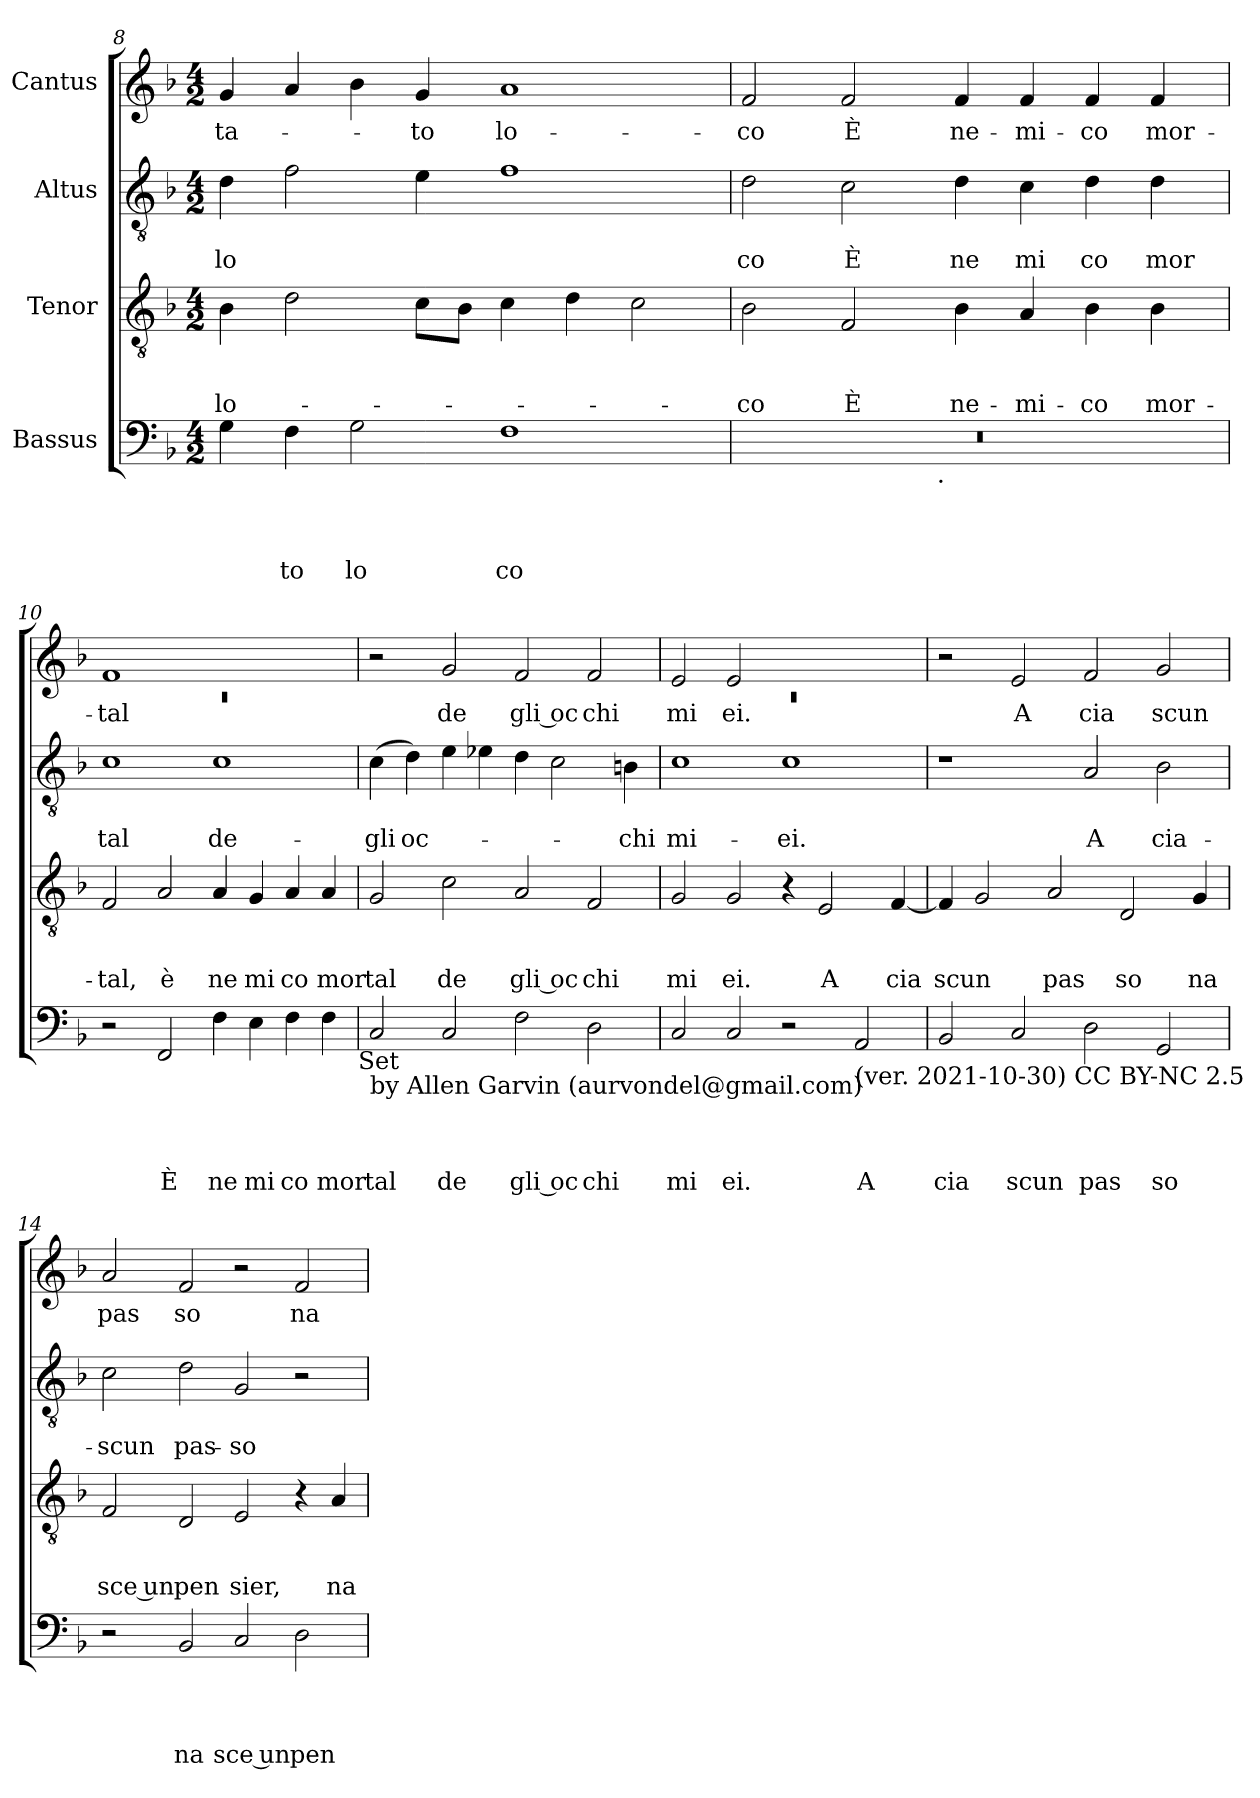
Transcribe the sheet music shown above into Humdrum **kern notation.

**kern	**text	**text	**text	**text	**kern	**text	**text	**text	**kern	**text	**text	**kern	**text
*part4	*part4	*part4	*part4	*part4	*part3	*part3	*part3	*part3	*part2	*part2	*part2	*part1	*part1
*staff4	*staff4	*staff4	*staff4	*staff4	*staff3	*staff3	*staff3	*staff3	*staff2	*staff2	*staff2	*staff1	*staff1
*I"Bassus	*	*	*	*	*I"Tenor	*	*	*	*I"Altus	*	*	*I"Cantus	*
*clefF4	*	*	*	*	*clefGv2	*	*	*	*clefGv2	*	*	*clefG2	*
*k[b-]	*	*	*	*	*k[b-]	*	*	*	*k[b-]	*	*	*k[b-]	*
*F:	*	*	*	*	*F:	*	*	*	*F:	*	*	*F:	*
*M4/2	*	*	*	*	*M4/2	*	*	*	*M4/2	*	*	*M4/2	*
=8	=8	=8	=8	=8	=8	=8	=8	=8	=8	=8	=8	=8	=8
!	!	!	!	!	!	!	!	!LO:LY:b	!	!	!LO:LY:b	!	!LO:LY:b
4G\	.	.	.	.	4B-\	.	.	lo-	4d\	.	lo	4g/	-ta-
!	!	!	!	!LO:LY:b	!	!	!	!	!	!	!	!	!
4F\	.	.	.	to	2d\	.	.	.	2f\	.	.	4a/	.
!	!	!	!	!LO:LY:b	!	!	!	!	!	!	!	!	!
2G\	.	.	.	lo	.	.	.	.	.	.	.	4b-\	.
!	!	!	!	!	!	!	!	!	!	!	!	!	!LO:LY:b
.	.	.	.	.	8c\L	.	.	.	4e\	.	.	4g/	-to
.	.	.	.	.	8B-\J	.	.	.	.	.	.	.	.
!	!	!	!	!LO:LY:b	!	!	!	!	!	!	!	!	!LO:LY:b
1F	.	.	.	co	4c\	.	.	.	1f	.	.	1a	lo-
.	.	.	.	.	4d\	.	.	.	.	.	.	.	.
.	.	.	.	.	2c\	.	.	.	.	.	.	.	.
=9	=9	=9	=9	=9	=9	=9	=9	=9	=9	=9	=9	=9	=9
!	!	!	!	!	!	!	!	!LO:LY:b	!	!	!LO:LY:b	!	!LO:LY:b
*^	*	*	*	*	*	*	*	*	*	*	*	*	*
0r	2ryy	.	.	.	.	2B-\	.	.	-co	2d\	.	co	2f/	-co
!	!	!	!	!	!	!	!	!	!LO:LY:b	!	!	!LO:LY:b	!	!LO:LY:b
.	4...ryy	.	.	.	.	2F/	.	.	È	2c\	.	È	2f/	È
!	!LO:TX:b:t=.	!	!	!	!	!	!	!	!	!	!	!	!	!
.	1ryy	.	.	.	.	.	.	.	.	.	.	.	.	.
!	!	!	!	!	!	!	!	!	!LO:LY:b	!	!	!LO:LY:b	!	!LO:LY:b
.	.	.	.	.	.	4B-\	.	.	ne-	4d\	.	ne	4f/	ne-
!	!	!	!	!	!	!	!	!	!LO:LY:b	!	!	!LO:LY:b	!	!LO:LY:b
.	.	.	.	.	.	4A/	.	.	-mi-	4c\	.	mi	4f/	-mi-
!	!	!	!	!	!	!	!	!	!LO:LY:b	!	!	!LO:LY:b	!	!LO:LY:b
.	.	.	.	.	.	4B-\	.	.	-co	4d\	.	co	4f/	-co
!	!	!	!	!	!	!	!	!	!LO:LY:b	!	!	!LO:LY:b	!	!LO:LY:b
.	.	.	.	.	.	4B-\	.	.	mor-	4d\	.	mor	4f/	mor-
.	32ryy	.	.	.	.	.	.	.	.	.	.	.	.	.
!!LO:LB:g=z
=10	=10	=10	=10	=10	=10	=10	=10	=10	=10	=10	=10	=10	=10	=10
*	*	*	*	*	*	*	*	*	*	*	*	*	*^	*
!	!	!	!	!	!	!	!	!	!LO:LY:b	!	!	!LO:LY:b	!	!LO:N:vis=1	!LO:LY:b
*v	*v	*	*	*	*	*	*	*	*	*	*	*	*	*	*
2r	.	.	.	.	2F/	.	.	-tal,	1c	.	tal	1f	0rc	-tal
!	!	!	!	!LO:LY:b	!	!	!	!LO:LY:b	!	!	!	!	!	!
2FF/	.	.	.	È	2A/	.	.	è	.	.	.	.	.	.
!	!	!	!	!LO:LY:b	!	!	!	!LO:LY:b	!	!	!LO:LY:b	!	!	!
4F\	.	.	.	ne	4A/	.	.	ne	1c	.	de-	1ryy	.	.
!	!	!	!	!LO:LY:b	!	!	!	!LO:LY:b	!	!	!	!	!	!
4E\	.	.	.	mi	4G/	.	.	mi	.	.	.	.	.	.
!	!	!	!	!LO:LY:b	!	!	!	!LO:LY:b	!	!	!	!	!	!
4F\	.	.	.	co	4A/	.	.	co	.	.	.	.	.	.
!	!	!	!	!LO:LY:b	!	!	!	!LO:LY:b	!	!	!	!	!	!
4F\	.	.	.	mor	4A/	.	.	mor	.	.	.	.	.	.
*	*	*	*	*	*	*	*	*	*	*	*	*v	*v	*
!LO:TX:b:t=Set	!	!	!	!	!	!	!	!	!	!	!	!	!
=11	=11	=11	=11	=11	=11	=11	=11	=11	=11	=11	=11	=11	=11
!LO:TX:b:t=by Allen Garvin (aurvondel@gmail.com)	!	!	!	!	!	!	!	!	!	!	!	!	!
!	!	!	!	!LO:LY:b	!	!	!	!LO:LY:b	!	!	!LO:LY:b	!	!
2C/	.	.	.	tal	2G/	.	.	tal	(<4c\	.	-gli	2r	.
!	!	!	!	!	!	!	!	!	!	!	!LO:LY:b	!	!
.	.	.	.	.	.	.	.	.	4d\)	.	oc-	.	.
!	!	!	!	!LO:LY:b	!	!	!	!LO:LY:b	!	!	!	!	!LO:LY:b
2C/	.	.	.	de	2c\	.	.	de	4e\	.	.	2g/	de
.	.	.	.	.	.	.	.	.	4e-X\	.	.	.	.
!	!	!	!	!LO:LY:b:rj	!	!	!	!LO:LY:b:rj	!	!	!	!	!LO:LY:b:rj
2F\	.	.	.	gli oc	2A/	.	.	gli oc	4d\	.	.	2f/	gli oc
.	.	.	.	.	.	.	.	.	2c\	.	.	.	.
!	!	!	!	!LO:LY:b	!	!	!	!LO:LY:b	!	!	!	!	!LO:LY:b
2D\	.	.	.	chi	2F/	.	.	chi	.	.	.	2f/	chi
!	!	!	!	!	!	!	!	!	!	!	!LO:LY:b	!	!
.	.	.	.	.	.	.	.	.	4Bn\	.	-chi	.	.
=12	=12	=12	=12	=12	=12	=12	=12	=12	=12	=12	=12	=12	=12
*	*	*	*	*	*	*	*	*	*	*	*	*^	*
!	!	!	!	!LO:LY:b	!	!	!	!LO:LY:b	!	!	!LO:LY:b	!	!LO:N:vis=1	!LO:LY:b
2C/	.	.	.	mi	2G/	.	.	mi	1c	.	mi-	2e/	0rc	mi
!	!	!	!	!LO:LY:b	!	!	!	!LO:LY:b	!	!	!	!	!	!LO:LY:b
2C/	.	.	.	ei.	2G/	.	.	ei.	.	.	.	2e/	.	ei.
!	!	!	!	!	!	!	!	!	!	!	!LO:LY:b	!	!	!
2r	.	.	.	.	4r	.	.	.	1c	.	-ei.	1ryy	.	.
!	!	!	!	!	!	!	!	!LO:LY:b	!	!	!	!	!	!
.	.	.	.	.	2E/	.	.	A	.	.	.	.	.	.
!LO:TX:b:t=(ver. 2021-10-30) CC BY-NC 2.5	!	!	!	!	!	!	!	!	!	!	!	!	!	!
!	!	!	!	!LO:LY:b	!	!	!	!	!	!	!	!	!	!
2AA/	.	.	.	A	.	.	.	.	.	.	.	.	.	.
!	!	!	!	!	!	!	!	!LO:LY:b	!	!	!	!	!	!
.	.	.	.	.	[<4F/	.	.	cia	.	.	.	.	.	.
*	*	*	*	*	*	*	*	*	*	*	*	*v	*v	*
=13	=13	=13	=13	=13	=13	=13	=13	=13	=13	=13	=13	=13	=13
!	!	!	!	!LO:LY:b	!	!	!	!LO:LY:b	!	!	!	!	!
2BB-/	.	.	.	cia	4F/]	.	.	scun	1r	.	.	2r	.
.	.	.	.	.	2G/	.	.	.	.	.	.	.	.
!	!	!	!	!LO:LY:b	!	!	!	!	!	!	!	!	!LO:LY:b
2C/	.	.	.	scun	.	.	.	.	.	.	.	2e/	A
!	!	!	!	!	!	!	!	!LO:LY:b	!	!	!	!	!
.	.	.	.	.	2A/	.	.	pas	.	.	.	.	.
!	!	!	!	!LO:LY:b	!	!	!	!	!	!	!LO:LY:b	!	!LO:LY:b
2D\	.	.	.	pas	.	.	.	.	2A/	.	A	2f/	cia
!	!	!	!	!	!	!	!	!LO:LY:b	!	!	!	!	!
.	.	.	.	.	2D/	.	.	so	.	.	.	.	.
!	!	!	!	!LO:LY:b	!	!	!	!	!	!	!LO:LY:b	!	!LO:LY:b
2GG/	.	.	.	so	.	.	.	.	2B-\	.	cia-	2g/	scun
!	!	!	!	!	!	!	!	!LO:LY:b	!	!	!	!	!
.	.	.	.	.	4G/	.	.	na	.	.	.	.	.
=14	=14	=14	=14	=14	=14	=14	=14	=14	=14	=14	=14	=14	=14
!	!	!	!	!	!	!	!	!LO:LY:b:rj	!	!	!LO:LY:b	!	!LO:LY:b
2r	.	.	.	.	2F/	.	.	sce un	2c\	.	-scun	2a/	pas
!	!	!	!	!LO:LY:b	!	!	!	!LO:LY:b	!	!	!LO:LY:b	!	!LO:LY:b
2BB-/	.	.	.	na	2D/	.	.	pen	2d\	.	pas-	2f/	so
!	!	!	!	!LO:LY:b:rj	!	!	!	!LO:LY:b	!	!	!LO:LY:b	!	!
2C/	.	.	.	sce un	2E/	.	.	sier,	2G/	.	-so	2r	.
!	!	!	!	!LO:LY:b	!	!	!	!	!	!	!	!	!LO:LY:b
2D\	.	.	.	pen	4r	.	.	.	2r	.	.	2f/	na
!	!	!	!	!	!	!	!	!LO:LY:b	!	!	!	!	!
.	.	.	.	.	4A/	.	.	na	.	.	.	.	.
=	=	=	=	=	=	=	=	=	=	=	=	=	=
*-	*-	*-	*-	*-	*-	*-	*-	*-	*-	*-	*-	*-	*-
